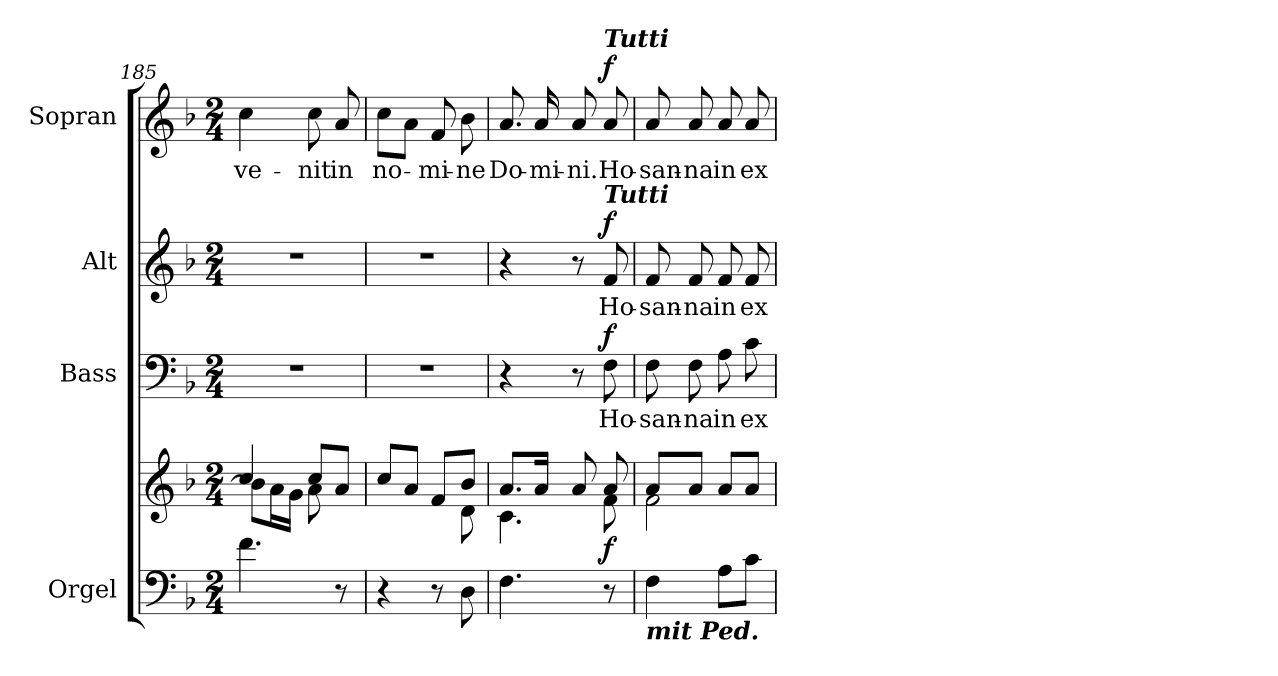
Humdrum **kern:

**kern	**kern	**dynam	**kern	**text	**dynam	**kern	**text	**dynam	**kern	**text	**dynam
*part4	*part4	*part4	*part3	*part3	*part3	*part2	*part2	*part2	*part1	*part1	*part1
*staff5	*staff4	*staff4/5	*staff3	*staff3	*staff3	*staff2	*staff2	*staff2	*staff1	*staff1	*staff1
*I"Orgel	*	*	*I"Bass	*	*	*I"Alt	*	*	*I"Sopran	*	*
*I'Org.	*	*	*I'B.	*	*	*I'A.	*	*	*I'S.	*	*
*clefF4	*clefG2	*	*clefF4	*	*	*clefG2	*	*	*clefG2	*	*
*k[b-]	*k[b-]	*	*k[b-]	*	*	*k[b-]	*	*	*k[b-]	*	*
*F:	*F:	*	*F:	*	*	*F:	*	*	*F:	*	*
*M2/4	*M2/4	*	*M2/4	*	*	*M2/4	*	*	*M2/4	*	*
=185	=185	=185	=185	=185	=185	=185	=185	=185	=185	=185	=185
*	*^	*	*	*	*	*	*	*	*	*	*
!	!	!	!	!	!	!	!	!	!	!	!LO:LY:b	!
4.f\	4cc/	8b-\L]	.	2r	.	.	2r	.	.	4cc\	ve-	.
.	.	16a\L	.	.	.	.	.	.	.	.	.	.
.	.	16g\JJ	.	.	.	.	.	.	.	.	.	.
!	!	!	!	!	!	!	!	!	!	!	!LO:LY:b	!
.	8cc/L	8a\	.	.	.	.	.	.	.	8cc\	-nit	.
!	!	!	!	!	!	!	!	!	!	!	!LO:LY:b	!
8r	8a/J	8ryy	.	.	.	.	.	.	.	8a/	in	.
=186	=186	=186	=186	=186	=186	=186	=186	=186	=186	=186	=186	=186
!	!	!	!	!	!	!	!	!	!	!	!LO:LY:b	!
4r	8cc/L	4.ryy	.	2r	.	.	2r	.	.	8cc\L	no-	.
.	8a/J	.	.	.	.	.	.	.	.	8a\J	.	.
!	!	!	!	!	!	!	!	!	!	!	!LO:LY:b	!
8r	8f/L	.	.	.	.	.	.	.	.	8f/	-mi-	.
!	!	!	!	!	!	!	!	!	!	!	!LO:LY:b	!
8D\	8b-/J	8d\	.	.	.	.	.	.	.	8b-\	-ne	.
=187	=187	=187	=187	=187	=187	=187	=187	=187	=187	=187	=187	=187
!	!	!	!	!	!	!	!	!	!	!	!LO:LY:b	!
4.F\	8.a/L	4.c\	.	4r	.	.	4r	.	.	8.a/	Do-	.
!	!	!	!	!	!	!	!	!	!	!	!LO:LY:b	!
.	16a/Jk	.	.	.	.	.	.	.	.	16a/	-mi-	.
!	!	!	!	!	!	!	!	!	!	!	!LO:LY:b	!
.	8a/	.	.	8r	.	.	8r	.	.	8a/	-ni.	.
!	!	!	!	!	!	!	!	!	!	!LO:TX:a:Bi:t=Tutti	!	!
!	!	!	!	!	!	!	!LO:TX:a:Bi:t=Tutti	!	!	!	!	!
!	!	!	!LO:DY:b	!	!LO:LY:b	!LO:DY:a	!	!LO:LY:b	!LO:DY:a	!	!LO:LY:b	!LO:DY:a
8r	8a/	8f\	f	8F\	Ho-	f	8f/	Ho-	f	8a/	Ho-	f
!!LO:LB:g=z
=188	=188	=188	=188	=188	=188	=188	=188	=188	=188	=188	=188	=188
!LO:TX:b:Bi:t=mit Ped.	!	!	!	!	!	!	!	!	!	!	!	!
!	!	!	!	!	!LO:LY:b	!	!	!LO:LY:b	!	!	!LO:LY:b	!
4F\	8a/L	2f\	.	8F\	-san-	.	8f/	-san-	.	8a/	-san-	.
!	!	!	!	!	!LO:LY:b	!	!	!LO:LY:b	!	!	!LO:LY:b	!
.	8a/J	.	.	8F\	-na	.	8f/	-na	.	8a/	-na	.
!	!	!	!	!	!LO:LY:b	!	!	!LO:LY:b	!	!	!LO:LY:b	!
8A\L	8a/L	.	.	8A\	in	.	8f/	in	.	8a/	in	.
!	!	!	!	!	!LO:LY:b	!	!	!LO:LY:b	!	!	!LO:LY:b	!
8c\J	8a/J	.	.	8c\	ex-	.	8f/	ex-	.	8a/	ex-	.
*	*v	*v	*	*	*	*	*	*	*	*	*	*
=	=	=	=	=	=	=	=	=	=	=	=
*-	*-	*-	*-	*-	*-	*-	*-	*-	*-	*-	*-
